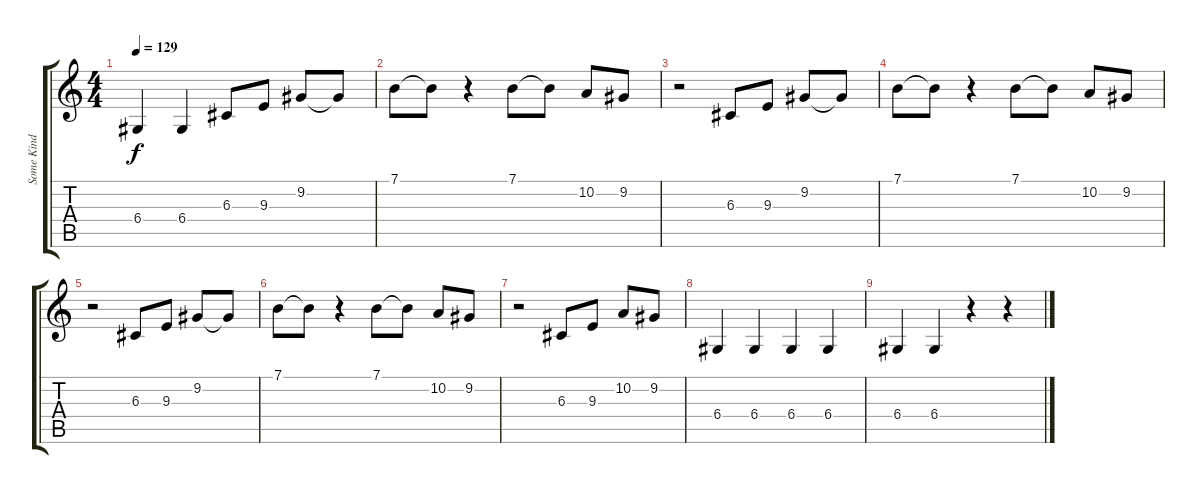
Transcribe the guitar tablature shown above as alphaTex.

\track ("Some Kind Of Viola Or Som Else" "Some Kind ") {instrument stringensemble1}
\staff {score tabs}
\tuning (E4 B3 G3 D3 A2 E2) {hide}
\ts (4 4)
\tempo 129
\clef g2
\ks c
6.4.4{dy f} 6.4.4 6.3.8 9.3.8 9.2.8 9.2{t}.8 |
7.1.8 7.1{t}.8 r.4 7.1.8 7.1{t}.8 10.2.8 9.2.8 |
r.2 6.3.8 9.3.8 9.2.8 9.2{t}.8 |
7.1.8 7.1{t}.8 r.4 7.1.8 7.1{t}.8 10.2.8 9.2.8 |
r.2 6.3.8 9.3.8 9.2.8 9.2{t}.8 |
7.1.8 7.1{t}.8 r.4 7.1.8 7.1{t}.8 10.2.8 9.2.8 |
r.2 6.3.8 9.3.8 10.2.8 9.2.8 |
6.4.4 6.4.4 6.4.4 6.4.4 |
6.4.4 6.4.4 r.4 r.4
